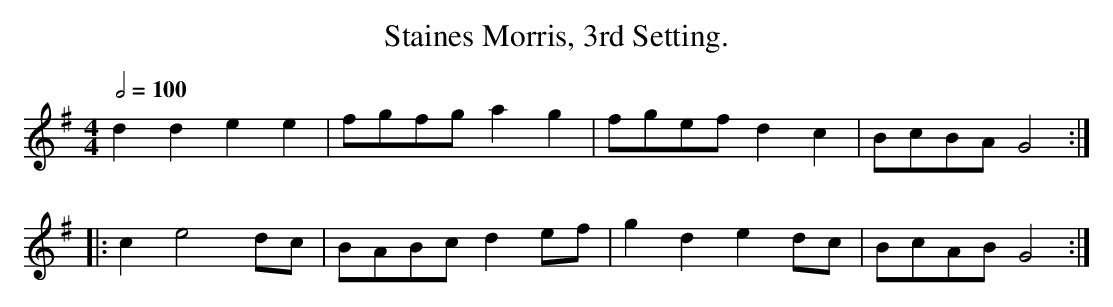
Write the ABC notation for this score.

X:1
T:Staines Morris, 3rd Setting.
M:4/4
L:1/8
Q:1/2=100
K:G
d2d2 e2e2|fgfg a2g2|fgef d2c2|BcBA G4:|
|:c2e4dc|BABc d2ef|g2d2 e2dc|BcAB G4:|
